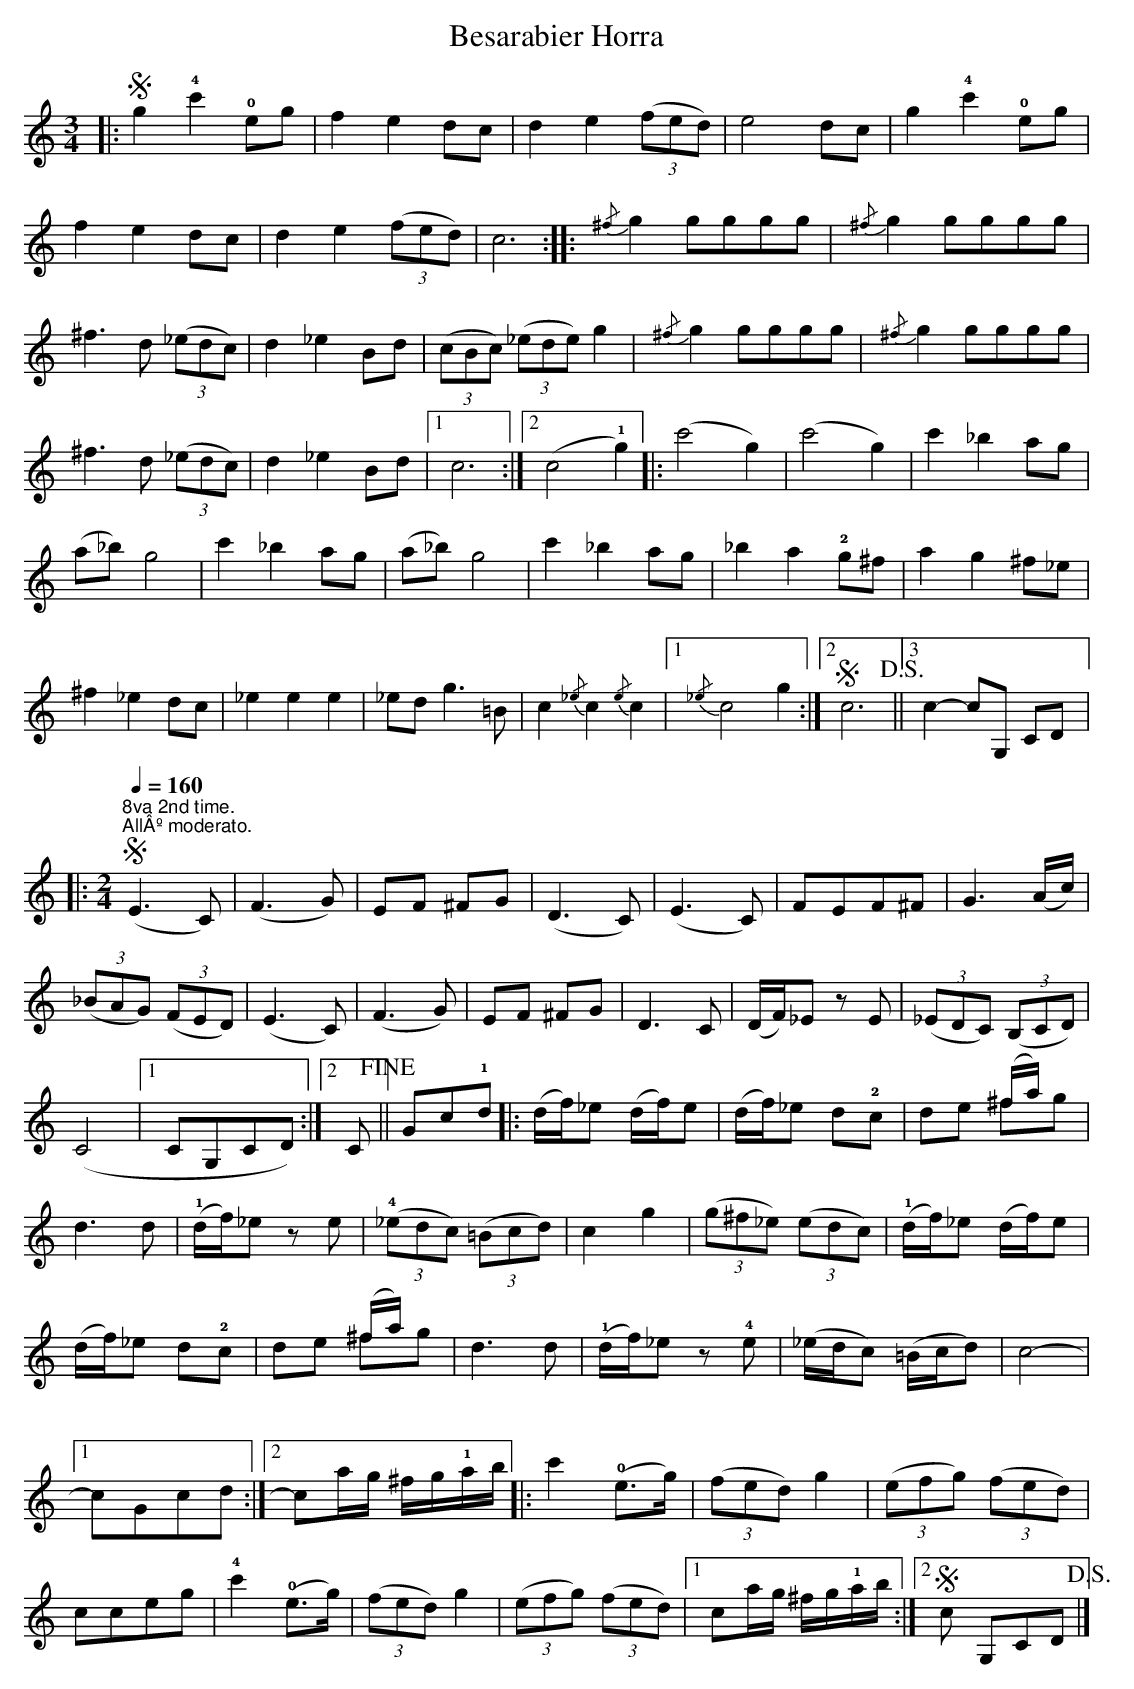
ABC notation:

X:1
T:Besarabier Horra
%%score ( 1 2 )
L:1/8
M:3/4
K:C
V:1 treble
V:2 treble
V:1
|:S g2 !4!c'2 !0!eg | f2 e2 dc | d2 e2 (3(fed) | e4 dc | g2 !4!c'2 !0!eg |$ f2 e2 dc | %6
 d2 e2 (3(fed) | c6 ::{/^f} g2 gggg |{/^f} g2 gggg |$ ^f3 d (3(_edc) | d2 _e2 Bd | %12
 (3(cBc) (3(_ede) g2 |{/^f} g2 gggg |{/^f} g2 gggg |$ ^f3 d (3(_edc) | d2 _e2 Bd |1 c6 :|2 %18
 (c4 !1!g2) |: (c'4 g2) | (c'4 g2) | c'2 _b2 ag |$ (a_b) g4 | c'2 _b2 ag | (a_b) g4 | c'2 _b2 ag | %26
 _b2 a2 !2!g^f | a2 g2 ^f_e |$ ^f2 _e2 dc | _e2 e2 e2 | _ed g3 =B | c2{/_e} c2{/e} c2 |1 %32
{/_e} c4 g2 :|2S c6!D.S.! ||3 c2- cG, CD |:$ %35
[M:2/4]S"^8va 2nd time."[Q:1/4=160]"^AllÂº moderato." (E3 C) | (F3 G) | EF ^FG | (D3 C) | (E3 C) | %40
 FEF^F | G3 (A/c/) |$ (3(_BAG) (3(FED) | (E3 C) | (F3 G) | EF ^FG | D3 C | (D/F/)_E z E | %48
 (3(_EDC) (3(B,CD) |$ (C4 |1 CG,CD) :|2 C!fine! || Gc!1!d |: (d/f/)_e (d/f/)e | (d/f/)_e d!2!c | %55
 x2 (^f/a/) x |$ d3 d | (!1!d/f/)_e z e | (3(!4!_edc) (3(=Bcd) | c2 g2 | (3(g^f_e) (3(edc) | %61
 (!1!d/f/)_e (d/f/)e |$ (d/f/)_e d!2!c | x2 (^f/a/) x | d3 d | (!1!d/f/)_e z !4!e | %66
 (_e/d/c) (=B/c/d) | c4- |1$ cGcd :|2 ca/g/ ^f/g/!1!a/b/ |: c'2 (!0!e>g) | (3(fed) g2 | %72
 (3(efg) (3(fed) |$ cceg | !4!c'2 (!0!e>g) | (3(fed) g2 | (3(efg) (3(fed) |1 ca/g/ ^f/g/!1!a/b/ :|2 %78
S c G,CD!D.S.! |] %79
V:2
|: x6 | x6 | x6 | x6 | x6 |$ x6 | x6 | x6 :: x6 | x6 |$ x6 | x6 | x6 | x6 | x6 |$ x6 | x6 |1 x6 :|2 %18
 x6 |: x6 | x6 | x6 |$ x6 | x6 | x6 | x6 | x6 | x6 |$ x6 | x6 | x6 | x6 |1 x6 :|2 x6 ||3 x6 |:$ %35
[M:2/4] x4 | x4 | x4 | x4 | x4 | x4 | x4 |$ x4 | x4 | x4 | x4 | x4 | x4 | x4 |$ x4 |1 x4 :|2 x || %52
 x3 |: x4 | x4 | de ^fg |$ x4 | x4 | x4 | x4 | x4 | x4 |$ x4 | de ^fg | x4 | x4 | x4 | x4 |1$ %68
 x4 :|2 x4 |: x4 | x4 | x4 |$ x4 | x4 | x4 | x4 |1 x4 :|2 x4 |] %79
